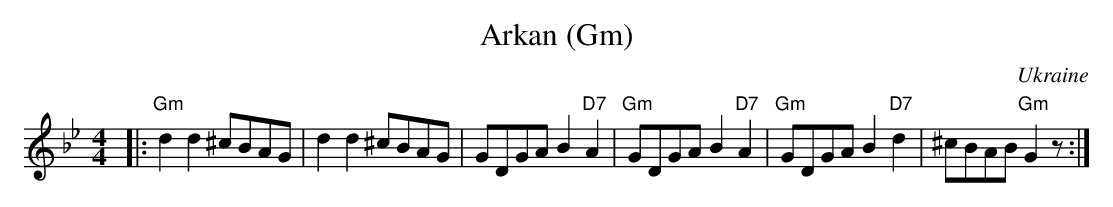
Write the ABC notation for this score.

X:1
T: Arkan (Gm)
O: Ukraine
M: 4/4
L: 1/8
K: Gm
|: "Gm"d2d2 ^cBAG | d2d2 ^cBAG | GDGA B2"D7"A2 | "Gm"GDGA B2"D7"A2 | "Gm"GDGA B2"D7"d2 | ^cBAB "Gm"G2z :|
